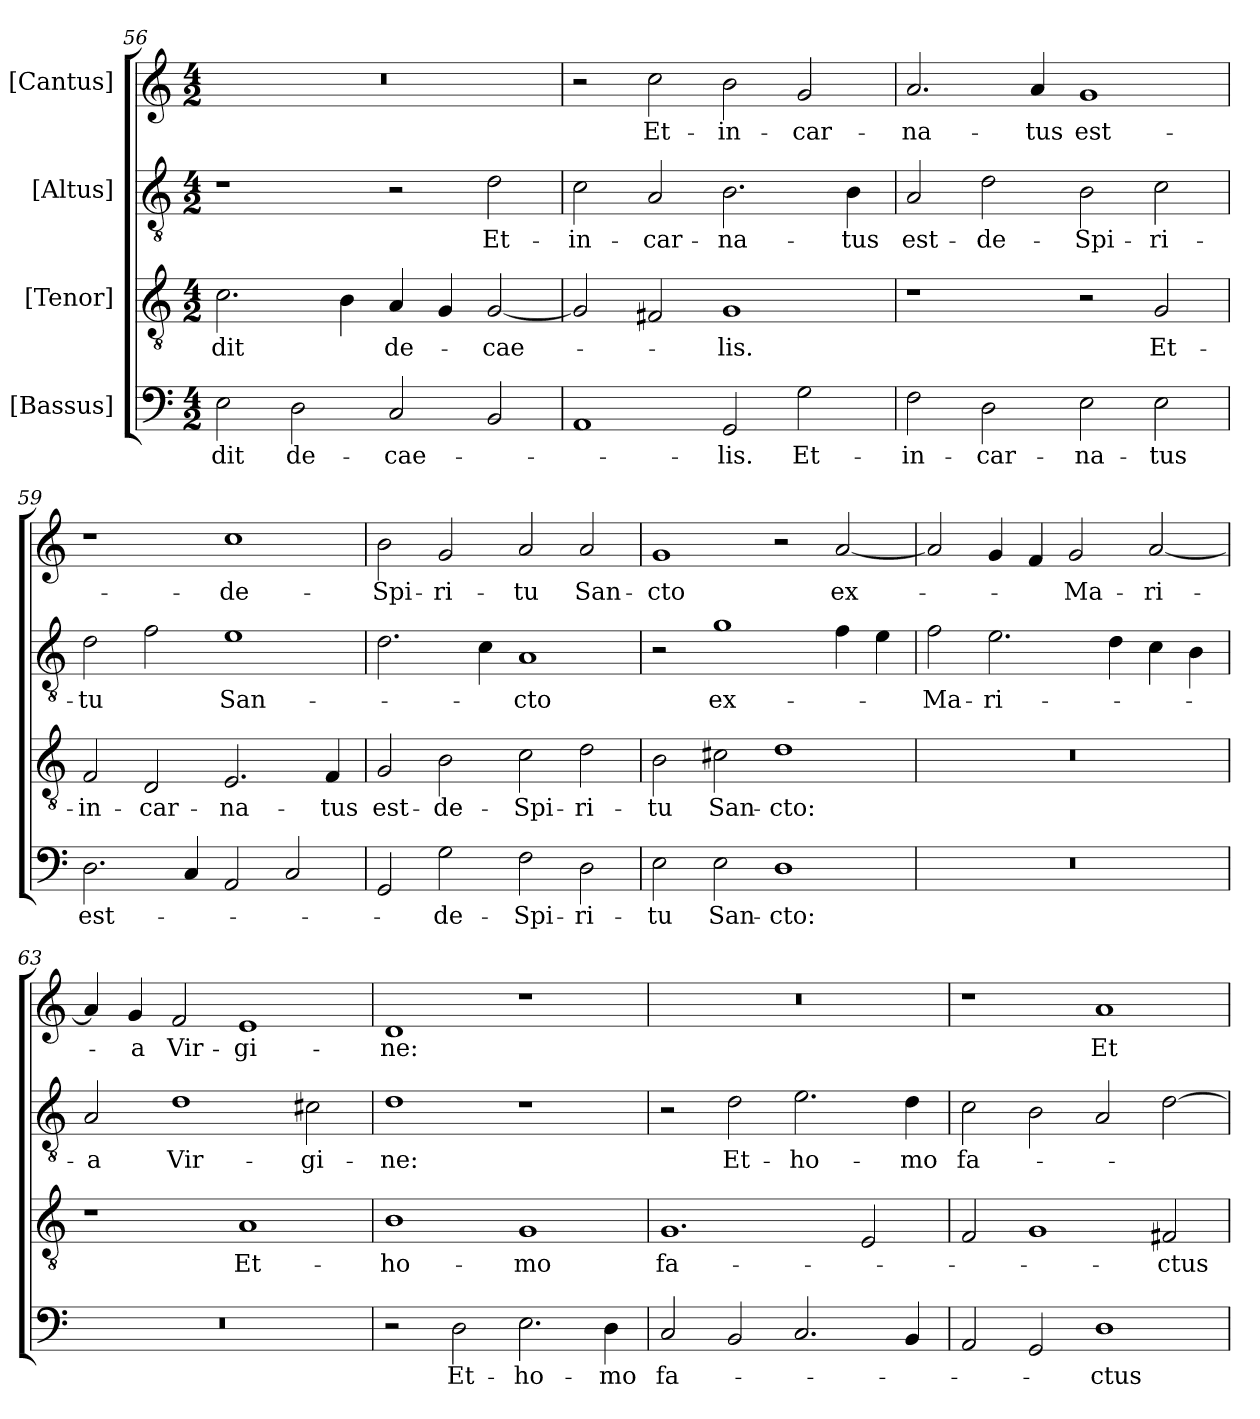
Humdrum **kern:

**kern	**text	**kern	**text	**kern	**text	**kern	**text
*part4	*part4	*part3	*part3	*part2	*part2	*part1	*part1
*staff4	*staff4	*staff3	*staff3	*staff2	*staff2	*staff1	*staff1
*I"[Bassus]	*	*I"[Tenor]	*	*I"[Altus]	*	*I"[Cantus]	*
*clefF4	*	*clefGv2	*	*clefGv2	*	*clefG2	*
*k[]	*	*k[]	*	*k[]	*	*k[]	*
*M4/2	*	*M4/2	*	*M4/2	*	*M4/2	*
=56	=56	=56	=56	=56	=56	=56	=56
2E\	-dit	2.c\	-dit	1r	.	0r	.
2D\	de-	.	.	.	.	.	.
.	.	4B\	.	.	.	.	.
2C/	cae-	4A/	de-	2r	.	.	.
.	.	4G/	.	.	.	.	.
2BB/	.	[2G/	cae-	2d\	Et-	.	.
=57	=57	=57	=57	=57	=57	=57	=57
1AA/	.	2G/]	.	2c\	in-	2r	.
.	.	2F#X/	.	2A/	-car-	2cc\	Et-
2GG/	-lis.	1G/	-lis.	2.B\	-na-	2b\	in-
2G\	Et-	.	.	.	.	2g/	-car-
.	.	.	.	4B\	-tus	.	.
=58	=58	=58	=58	=58	=58	=58	=58
2F\	in-	1r	.	2A/	est-	2.a/	-na-
2D\	-car-	.	.	2d\	de-	.	.
.	.	.	.	.	.	4a/	-tus
2E\	-na-	2r	.	2B\	Spi-	1g/	est-
2E\	-tus	2G/	Et-	2c\	-ri-	.	.
=59	=59	=59	=59	=59	=59	=59	=59
2.D\	est-	2F/	in-	2d\	-tu	1r	.
.	.	2D/	-car-	2f\	.	.	.
4C/	.	.	.	.	.	.	.
2AA/	.	2.E/	-na-	1e\	San-	1cc\	de-
2C/	.	.	.	.	.	.	.
.	.	4F/	-tus	.	.	.	.
=60	=60	=60	=60	=60	=60	=60	=60
2GG/	.	2G/	est-	2.d\	.	2b\	Spi-
2G\	de-	2B\	de-	.	.	2g/	-ri-
.	.	.	.	4c\	.	.	.
2F\	Spi-	2c\	Spi-	1A/	-cto	2a/	-tu
2D\	-ri-	2d\	-ri-	.	.	2a/	San-
=61	=61	=61	=61	=61	=61	=61	=61
2E\	-tu	2B\	-tu	2r	.	1g/	-cto
2E\	San-	2c#X\	San-	1g\	ex-	.	.
1D\	-cto:	1d\	-cto:	.	.	2r	.
.	.	.	.	4f\	.	[2a/	ex-
.	.	.	.	4e\	.	.	.
=62	=62	=62	=62	=62	=62	=62	=62
0r	.	0r	.	2f\	Ma-	2a/]	.
.	.	.	.	2.e\	-ri-	4g/	.
.	.	.	.	.	.	4f/	.
.	.	.	.	.	.	2g/	Ma-
.	.	.	.	4d\	.	.	.
.	.	.	.	4c\	.	[2a/	-ri-
.	.	.	.	4B\	.	.	.
=63	=63	=63	=63	=63	=63	=63	=63
0r	.	1r	.	2A/	-a	4a/]	.
.	.	.	.	.	.	4g/	-a
.	.	.	.	1d\	Vir-	2f/	Vir-
.	.	1A/	Et-	.	.	1e/	-gi-
.	.	.	.	2c#X\	-gi-	.	.
=64	=64	=64	=64	=64	=64	=64	=64
2r	.	1B\	ho-	1d\	-ne:	1d/	-ne:
2D\	Et-	.	.	.	.	.	.
2.E\	ho-	1G/	-mo	1r	.	1r	.
4D\	-mo	.	.	.	.	.	.
=65	=65	=65	=65	=65	=65	=65	=65
2C/	fa-	1.G/	fa-	2r	.	0r	.
2BB/	.	.	.	2d\	Et-	.	.
2.C/	.	.	.	2.e\	ho-	.	.
.	.	2E/	.	.	.	.	.
4BB/	.	.	.	4d\	-mo	.	.
=66	=66	=66	=66	=66	=66	=66	=66
2AA/	.	2F/	.	2c\	fa-	1r	.
2GG/	.	1G/	.	2B\	.	.	.
1D\	-ctus	.	.	2A/	.	1a/	Et-
.	.	2F#X/	-ctus	[2d\	.	.	.
=	=	=	=	=	=	=	=
*-	*-	*-	*-	*-	*-	*-	*-
